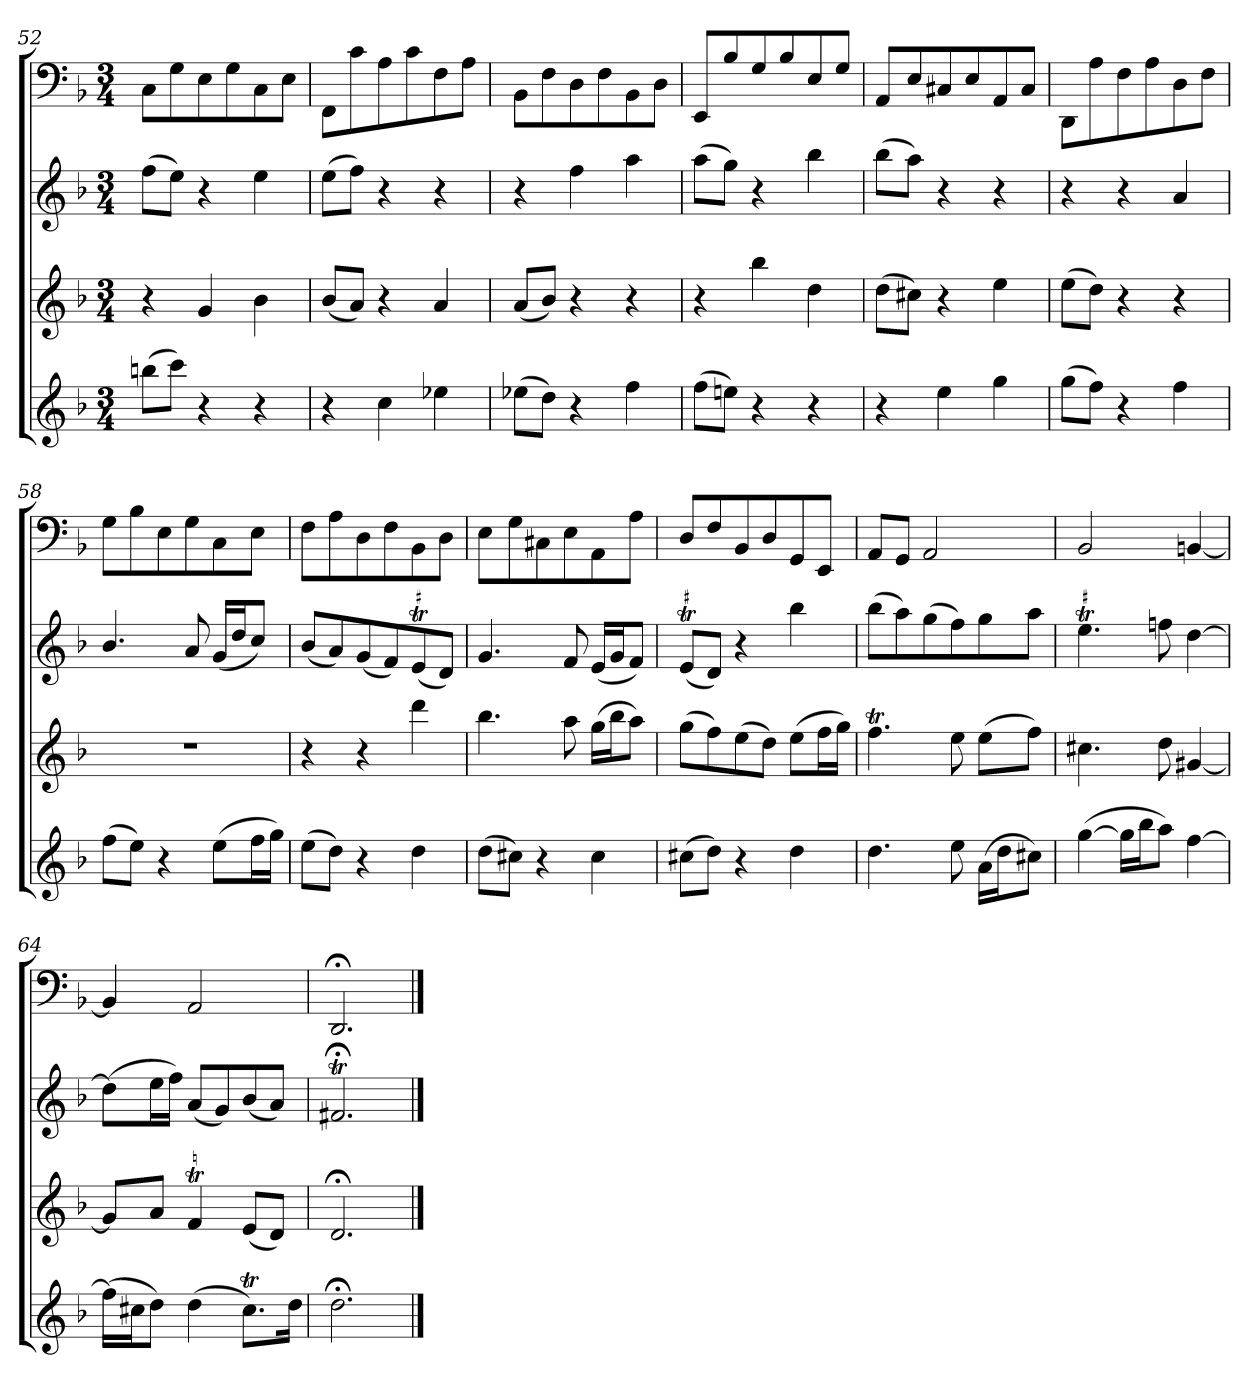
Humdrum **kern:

**kern	**kern	**kern	**kern
*part4	*part3	*part2	*part1
*staff4	*staff3	*staff2	*staff1
*clefG2	*clefG2	*clefG2	*clefF4
*k[b-]	*k[b-]	*k[b-]	*k[b-]
*d:	*d:	*d:	*d:
*M3/4	*M3/4	*M3/4	*M3/4
=52	=52	=52	=52
(8bbn\L	4r	(8ff\L	8C\L
8ccc\J)	.	8ee\J)	8G\
4r	4g/	4r	8E\
.	.	.	8G\
4r	4b-\	4ee\	8C\
.	.	.	8E\J
=53	=53	=53	=53
4r	(8b-/L	(8ee\L	8FF\L
.	8a/J)	8ff\J)	8c\
4cc\	4r	4r	8A\
.	.	.	8c\
4ee-X\	4a/	4r	8F\
.	.	.	8A\J
=54	=54	=54	=54
(8ee-X\L	(8a/L	4r	8BB-\L
8dd\J)	8b-/J)	.	8F\
4r	4r	4ff\	8D\
.	.	.	8F\
4ff\	4r	4aa\	8BB-\
.	.	.	8D\J
=55	=55	=55	=55
(8ff\L	4r	(8aa\L	8EE/L
8een\J)	.	8gg\J)	8B-/
4r	4bb-\	4r	8G/
.	.	.	8B-/
4r	4dd\	4bb-\	8E/
.	.	.	8G/J
=56	=56	=56	=56
4r	(8dd\L	(8bb-\L	8AA/L
.	8cc#X\J)	8aa\J)	8E/
4ee\	4r	4r	8C#X/
.	.	.	8E/
4gg\	4ee\	4r	8AA/
.	.	.	8C#/J
=57	=57	=57	=57
(8gg\L	(8ee\L	4r	8DD\L
8ff\J)	8dd\J)	.	8A\
4r	4r	4r	8F\
.	.	.	8A\
4ff\	4r	4a/	8D\
.	.	.	8F\J
=58	=58	=58	=58
(8ff\L	2.r	4.b-/	8G\L
8ee\J)	.	.	8B-\
4r	.	.	8E\
.	.	8a/	8G\
(8ee\L	.	(16g/LL	8C\
.	.	16dd/J	.
16ff\L	.	8cc/J)	8E\J
16gg\JJ)	.	.	.
=59	=59	=59	=59
(8ee\L	4r	(8b-/L	8F\L
8dd\J)	.	8a/)	8A\
4r	4r	(8g/	8D\
.	.	8f/)	8F\
!	!	!LO:TR:acc=#	!
4dd\	4ddd\	(8eT/	8BB-\
.	.	8d/J)	8D\J
=60	=60	=60	=60
(8dd\L	4.bb-\	4.g/	8E\L
8cc#X\J)	.	.	8G\
4r	.	.	8C#X\
.	8aa\	8f/	8E\
4cc#\	(16gg\LL	(16e/LL	8AA\
.	16bb-\J	16g/J	.
.	8aa\J)	8f/J)	8A\J
=61	=61	=61	=61
!	!	!LO:TR:acc=#	!
(8cc#X\L	(8gg\L	(8eT/L	8D/L
8dd\J)	8ff\)	8d/J)	8F/
4r	(8ee\	4r	8BB-/
.	8dd\J)	.	8D/
4dd\	(8ee\L	4bb-\	8GG/
.	16ff\L	.	8EE/J
.	16gg\JJ)	.	.
=62	=62	=62	=62
4.dd\	4.ffT\	(8bb-\L	8AA/L
.	.	8aa\)	8GG/J
.	.	(8gg\	2AA/
8ee\	8ee\	8ff\)	.
(16a\LL	(8ee\L	8gg\	.
16dd\J	.	.	.
8cc#X\J)	8ff\J)	8aa\J	.
=63	=63	=63	=63
!	!	!LO:TR:acc=#	!
([4gg\	4.cc#X\	4.eeT\	2BB-/
16gg\LL]	.	.	.
16bb-\J	.	.	.
8aa\J)	8dd\	8ffn\	.
[4ff\	[4g#X/	[4dd\	[4BBn/
=64	=64	=64	=64
(16ff\LL]	8g#/L]	(8dd\L]	4BB/]
16cc#X\J	.	.	.
8dd\J)	8a/J	16ee\L	.
.	.	16ff\JJ)	.
(4dd\	4fT/	(8a/L	2AA/
.	.	8g/)	.
8.cc#t\L)	(8e/L	(8b-/	.
.	8d/J)	8a/J)	.
16dd\Jk	.	.	.
=65	=65	=65	=65
2.dd;<\	2.d;</	2.f#Xt;</	2.DD;</
==	==	==	==
*-	*-	*-	*-
